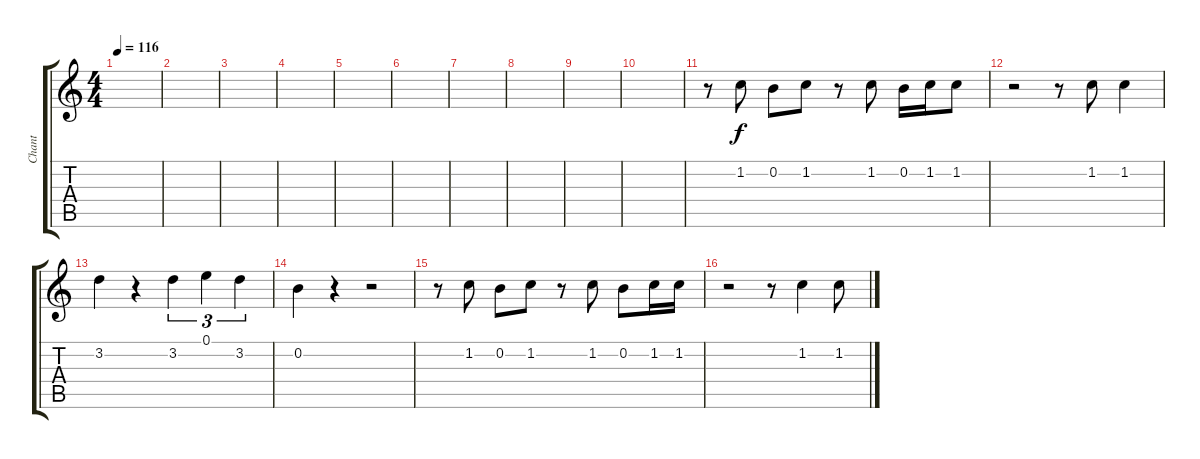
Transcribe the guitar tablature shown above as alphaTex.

\track ("Chant" "Chant") {instrument distortionguitar}
\staff {score tabs}
\tuning (E4 B3 G3 D3 A2 E2) {hide}
\ts (4 4)
\tempo 116
\clef g2
\ks c
|
|
|
|
|
|
|
|
|
|
r.8 1.2.8 0.2.8 1.2.8 r.8 1.2.8 0.2.16 1.2.16 1.2.8 |
r.2 r.8 1.2.8 1.2.4 |
3.2.4 r.4 3.2.4{tu (3 2)} 0.1.4{tu (3 2)} 3.2.4{tu (3 2)} |
0.2.4 r.4 r.2 |
r.8 1.2.8 0.2.8 1.2.8 r.8 1.2.8 0.2.8 1.2.16 1.2.16 |
r.2 r.8 1.2.4 1.2.8
